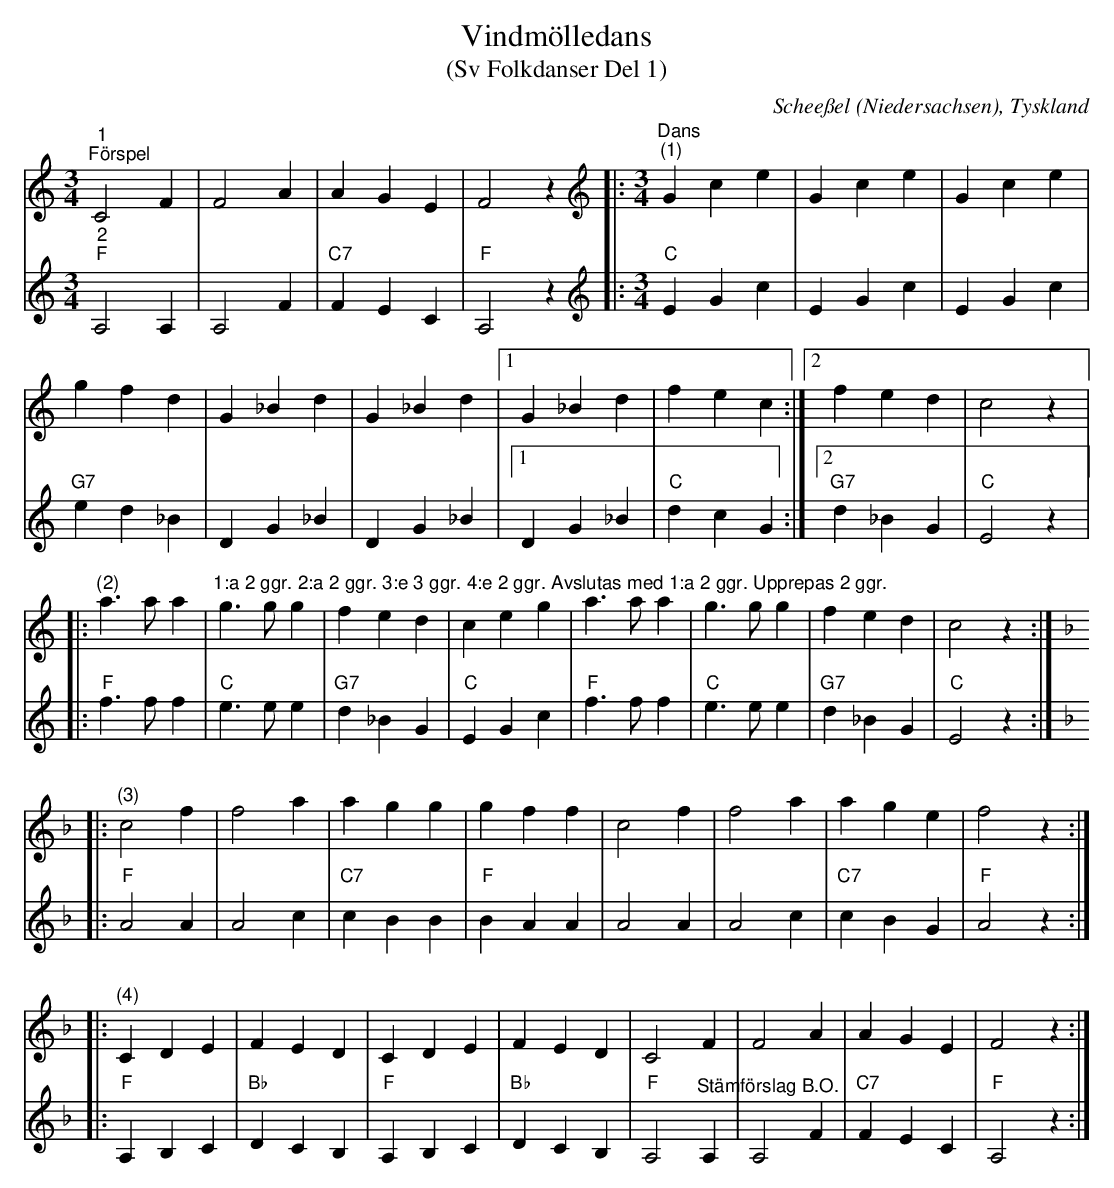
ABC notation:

X:1
T:Vindmölledans
T:(Sv Folkdanser Del 1)
O:Scheeßel (Niedersachsen), Tyskland
L:1/4
M:3/4
K:C
V:1
"^1""^Förspel" C2 F | F2 A | A G E | F2 z |:[K:C][M:3/4][K:treble]"^Dans""^(1)" G c e | G c e | G c e |
g f d | G _B d | G _B d |1 G _B d | f e c :|2 f e d | c2 z |:
"^(2)" a3/2 a/ a | "^1:a 2 ggr. 2:a 2 ggr. 3:e 3 ggr. 4:e 2 ggr. Avslutas med 1:a 2 ggr. Upprepas 2 ggr."g3/2 g/ g | f e d | c e g | a3/2 a/ a | g3/2 g/ g | f e d | c2 z ::
[K:F]"^(3)" c2 f | f2 a | a g g | g f f | c2 f | f2 a | a g e | f2 z ::
"^(4)" C D E | F E D | C D E | F E D | C2 F | F2 A | A G E | F2 z :|
V:2
"^2""F" A,2 A, | A,2 F |"C7" F E C |"F" A,2 z |:[K:C][M:3/4][K:treble]"C" E G c | E G c |
E G c |"G7" e d _B | D G _B | D G _B |1 D G _B |"C" d c G :|2"G7" d _B G |"C" E2 z |:
"F" f3/2 f/ f |"C" e3/2 e/ e |"G7" d _B G |"C" E G c |"F" f3/2 f/ f |"C" e3/2 e/ e | "G7" d _B G |"C" E2 z ::
[K:F]"F" A2  A | A2 c |"C7" c B B |"F" B A A | A2 A |
A2 c |"C7" c B G |"F" A2 z ::"F" A, B, C |"Bb" D C B, |"F" A, B, C |"Bb" D C B, |
"F" A,2 "^Stämförslag B.O."A, | A,2 F |"C7" F E C |"F" A,2 z :|
